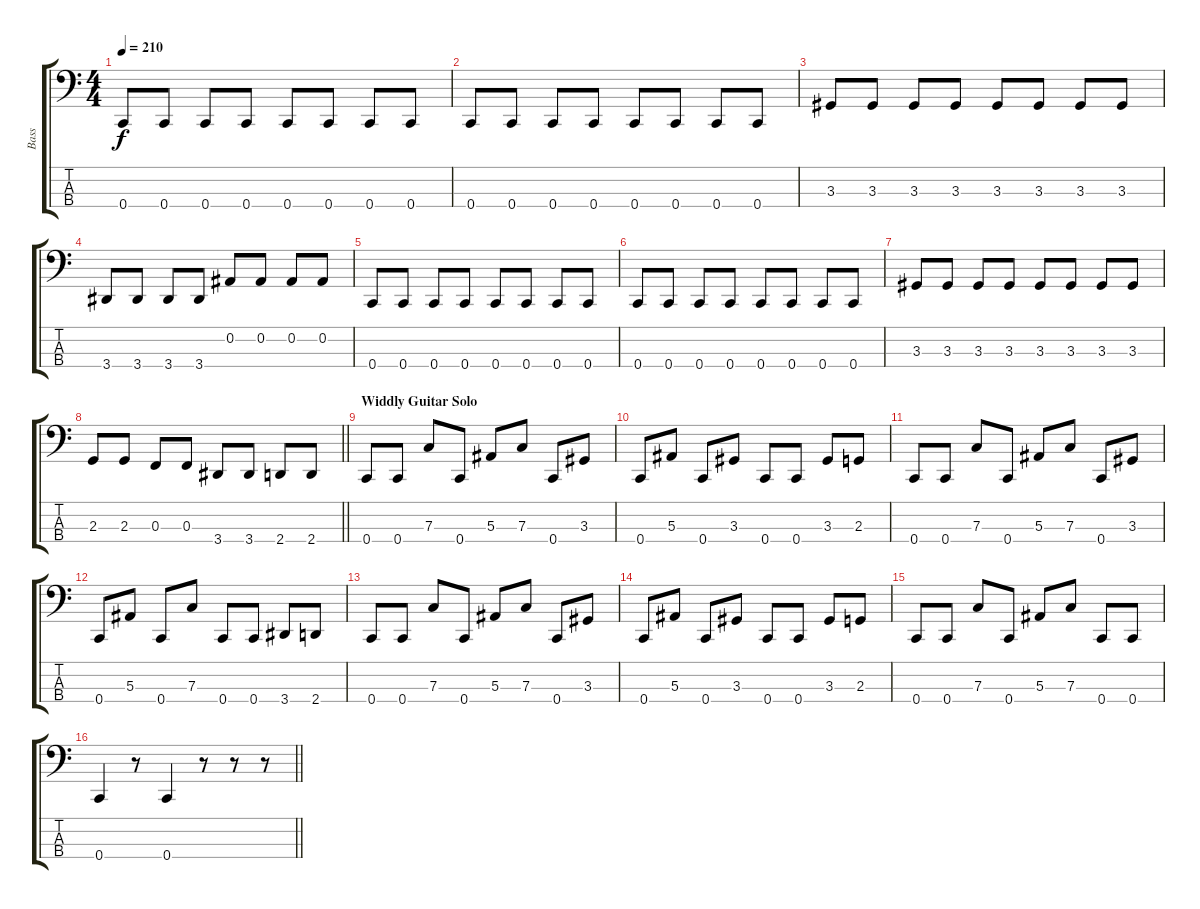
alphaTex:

\track ("Bass" "Bass") {instrument electricbasspick}
\staff {score tabs}
\tuning (Eb2 Bb1 F1 C1) {hide}
\ts (4 4)
\tempo 210
\clef f4
\ks c
0.4.8{dy f} 0.4.8 0.4.8 0.4.8 0.4.8 0.4.8 0.4.8 0.4.8 |
0.4.8 0.4.8 0.4.8 0.4.8 0.4.8 0.4.8 0.4.8 0.4.8 |
3.3.8 3.3.8 3.3.8 3.3.8 3.3.8 3.3.8 3.3.8 3.3.8 |
3.4.8 3.4.8 3.4.8 3.4.8 0.2.8 0.2.8 0.2.8 0.2.8 |
0.4.8 0.4.8 0.4.8 0.4.8 0.4.8 0.4.8 0.4.8 0.4.8 |
0.4.8 0.4.8 0.4.8 0.4.8 0.4.8 0.4.8 0.4.8 0.4.8 |
3.3.8 3.3.8 3.3.8 3.3.8 3.3.8 3.3.8 3.3.8 3.3.8 |
\barLineRight lightlight
2.3.8 2.3.8 0.3.8 0.3.8 3.4.8 3.4.8 2.4.8 2.4.8 |
\section ("" "Widdly Guitar Solo")
0.4.8 0.4.8 7.3.8 0.4.8 5.3.8 7.3.8 0.4.8 3.3.8 |
0.4.8 5.3.8 0.4.8 3.3.8 0.4.8 0.4.8 3.3.8 2.3.8 |
0.4.8 0.4.8 7.3.8 0.4.8 5.3.8 7.3.8 0.4.8 3.3.8 |
0.4.8 5.3.8 0.4.8 7.3.8 0.4.8 0.4.8 3.4.8 2.4.8 |
0.4.8 0.4.8 7.3.8 0.4.8 5.3.8 7.3.8 0.4.8 3.3.8 |
0.4.8 5.3.8 0.4.8 3.3.8 0.4.8 0.4.8 3.3.8 2.3.8 |
0.4.8 0.4.8 7.3.8 0.4.8 5.3.8 7.3.8 0.4.8 0.4.8 |
\barLineRight lightlight
0.4.4 r.8 0.4.4 r.8 r.8 r.8
